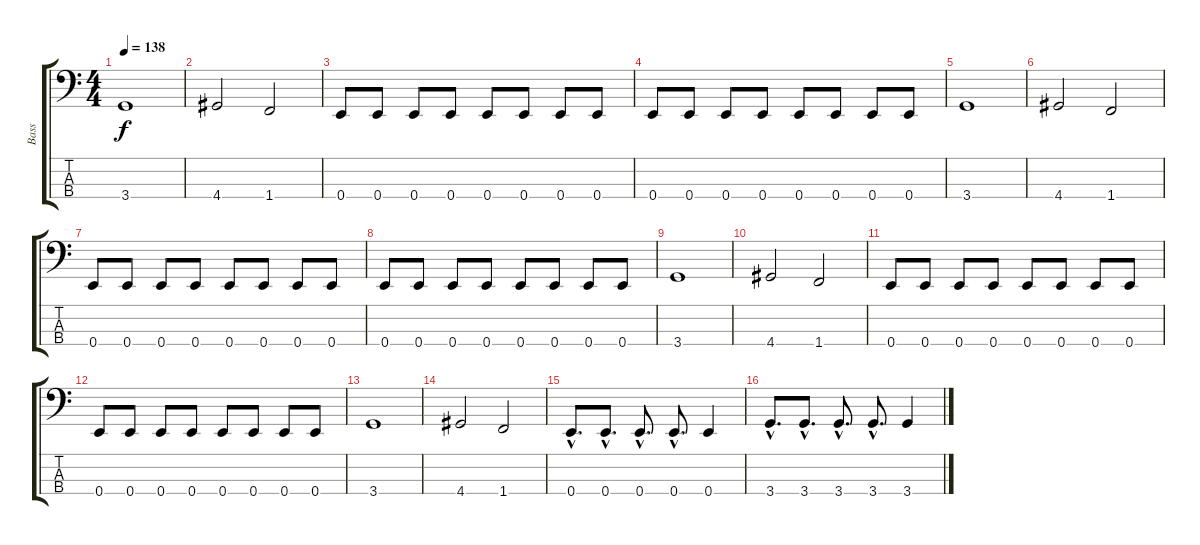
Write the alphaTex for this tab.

\track ("Bass" "Bass") {instrument electricbasspick}
\staff {score tabs}
\tuning (G2 D2 A1 E1) {hide}
\ts (4 4)
\tempo 138
\clef f4
\ks c
3.4.1{dy f} |
4.4.2 1.4.2 |
0.4.8 0.4.8 0.4.8 0.4.8 0.4.8 0.4.8 0.4.8 0.4.8 |
0.4.8 0.4.8 0.4.8 0.4.8 0.4.8 0.4.8 0.4.8 0.4.8 |
3.4.1 |
4.4.2 1.4.2 |
0.4.8 0.4.8 0.4.8 0.4.8 0.4.8 0.4.8 0.4.8 0.4.8 |
0.4.8 0.4.8 0.4.8 0.4.8 0.4.8 0.4.8 0.4.8 0.4.8 |
3.4.1 |
4.4.2 1.4.2 |
0.4.8 0.4.8 0.4.8 0.4.8 0.4.8 0.4.8 0.4.8 0.4.8 |
0.4.8 0.4.8 0.4.8 0.4.8 0.4.8 0.4.8 0.4.8 0.4.8 |
3.4.1 |
4.4.2 1.4.2 |
0.4{hac}.8{d} 0.4{hac}.8{d} 0.4{hac}.8{d} 0.4{hac}.8{d} 0.4.4 |
3.4{hac}.8{d} 3.4{hac}.8{d} 3.4{hac}.8{d} 3.4{hac}.8{d} 3.4.4
